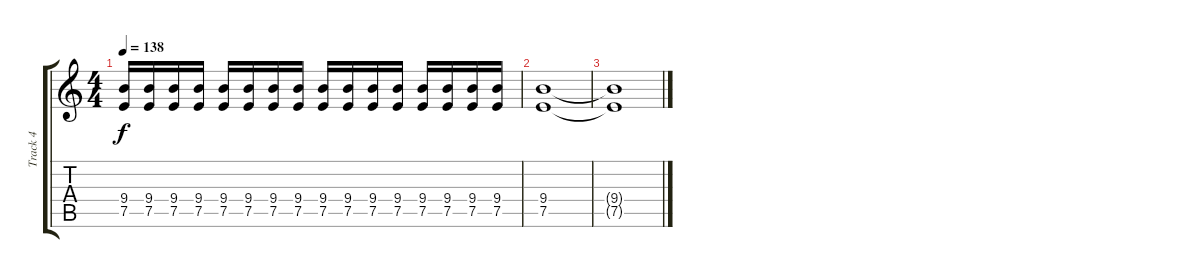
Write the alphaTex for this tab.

\track ("Track 4" "Track 4") {instrument overdrivenguitar}
\staff {score tabs}
\tuning (E4 B3 G3 D3 A2 E2) {hide}
\ts (4 4)
\tempo 138
\clef g2
\ks c
(9.4 7.5).16{dy f} (9.4 7.5).16 (9.4 7.5).16 (9.4 7.5).16 (9.4 7.5).16 (9.4 7.5).16 (9.4 7.5).16 (9.4 7.5).16 (9.4 7.5).16 (9.4 7.5).16 (9.4 7.5).16 (9.4 7.5).16 (9.4 7.5).16 (9.4 7.5).16 (9.4 7.5).16 (9.4 7.5).16 |
(9.4 7.5).1{volume 0} |
(9.4{t} 7.5{t}).1
